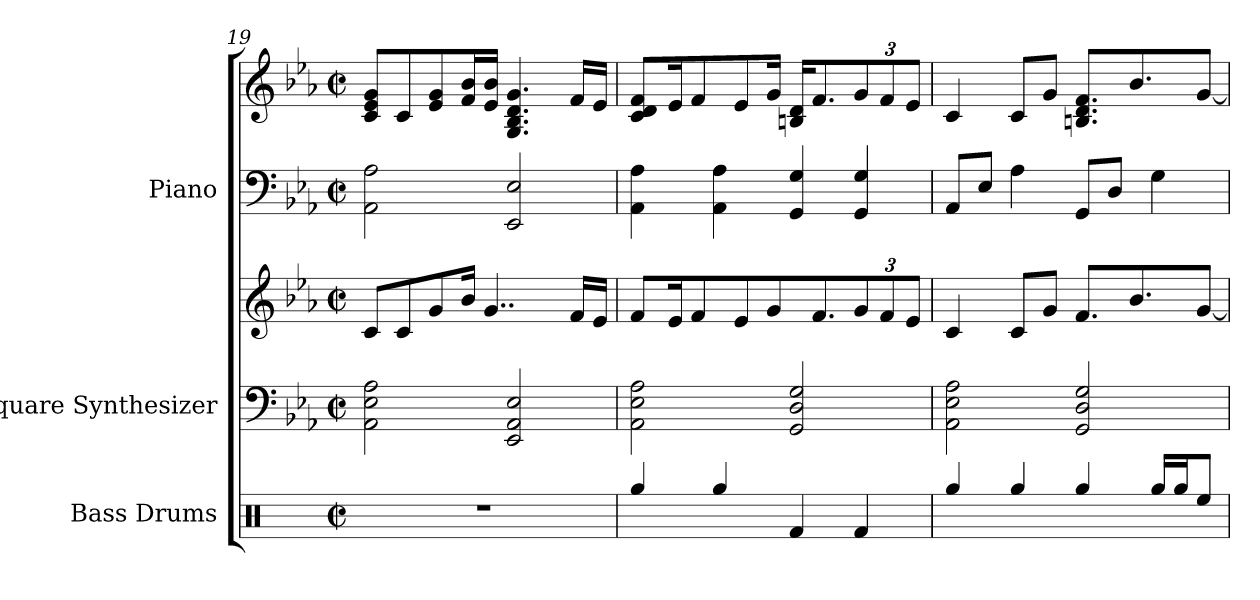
**kern	**kern	**kern	**kern	**kern
*part3	*part2	*part2	*part1	*part1
*staff5	*staff4	*staff3	*staff2	*staff1
*I"Bass Drums	*I"Square Synthesizer	*	*I"Piano	*
*I'B.D.	*I'Synth.	*	*I'Pno.	*
*clefX	*clefF4	*clefG2	*clefF4	*clefG2
*k[]	*k[b-e-a-]	*k[b-e-a-]	*k[b-e-a-]	*k[b-e-a-]
*M2/2	*M2/2	*M2/2	*M2/2	*M2/2
*met(c|)	*met(c|)	*met(c|)	*met(c|)	*met(c|)
=19	=19	=19	=19	=19
1r	2AA-\ 2E-\ 2A-\	8c/L	2AA-\ 2A-\	8c/ 8e-/ 8g/L
.	.	8c/	.	8c/
.	.	8g/	.	8e-/ 8g/
.	.	16b-/Jk	.	16f/ 16b-/L
.	.	4..g/	.	16e-/ 16b-/JJ
.	2EE-/ 2AA-/ 2E-/	.	2EE-/ 2E-/	4.G/ 4.B-/ 4.d/ 4.g/
.	.	16f/LL	.	16f/LL
.	.	16e-/JJ	.	16e-/JJ
=20	=20	=20	=20	=20
4Rgg/	2AA-\ 2E-\ 2A-\	8f/L	4AA-\ 4A-\	8c/ 8d/ 8f/L
.	.	16e-/K	.	16e-/K
.	.	8f/	.	8f/
4Rgg/	.	.	4AA-\ 4A-\	.
.	.	8e-/	.	8e-/
.	.	8g/	.	16g/Jk
4Rf/	2GG/ 2D/ 2G/	.	4GG/ 4G/	16Bn/ 16d/KL
.	.	8.f/	.	8.f/
*	*	*Xbrackettup	*	*Xbrackettup
4Rf/	.	12g/	4GG/ 4G/	12g/
.	.	12f/	.	12f/
.	.	12e-/J	.	12e-/J
!!LO:LB:g=z
=21	=21	=21	=21	=21
4Rgg/	2AA-\ 2E-\ 2A-\	4c/	8AA-/L	4c/
.	.	.	8E-/J	.
4Rgg/	.	8c/L	4A-\	8c/L
.	.	8g/J	.	8g/J
4Rgg/	2GG/ 2D/ 2G/	8.f/L	8GG/L	8.Bn/ 8.d/ 8.f/L
.	.	.	8D/J	.
.	.	8.b-/	.	8.b-/
16Rgg/LL	.	.	4G\	.
16Rgg/J	.	.	.	.
8Ree/J	.	[8g/J	.	[8g/J
=	=	=	=	=
*-	*-	*-	*-	*-
